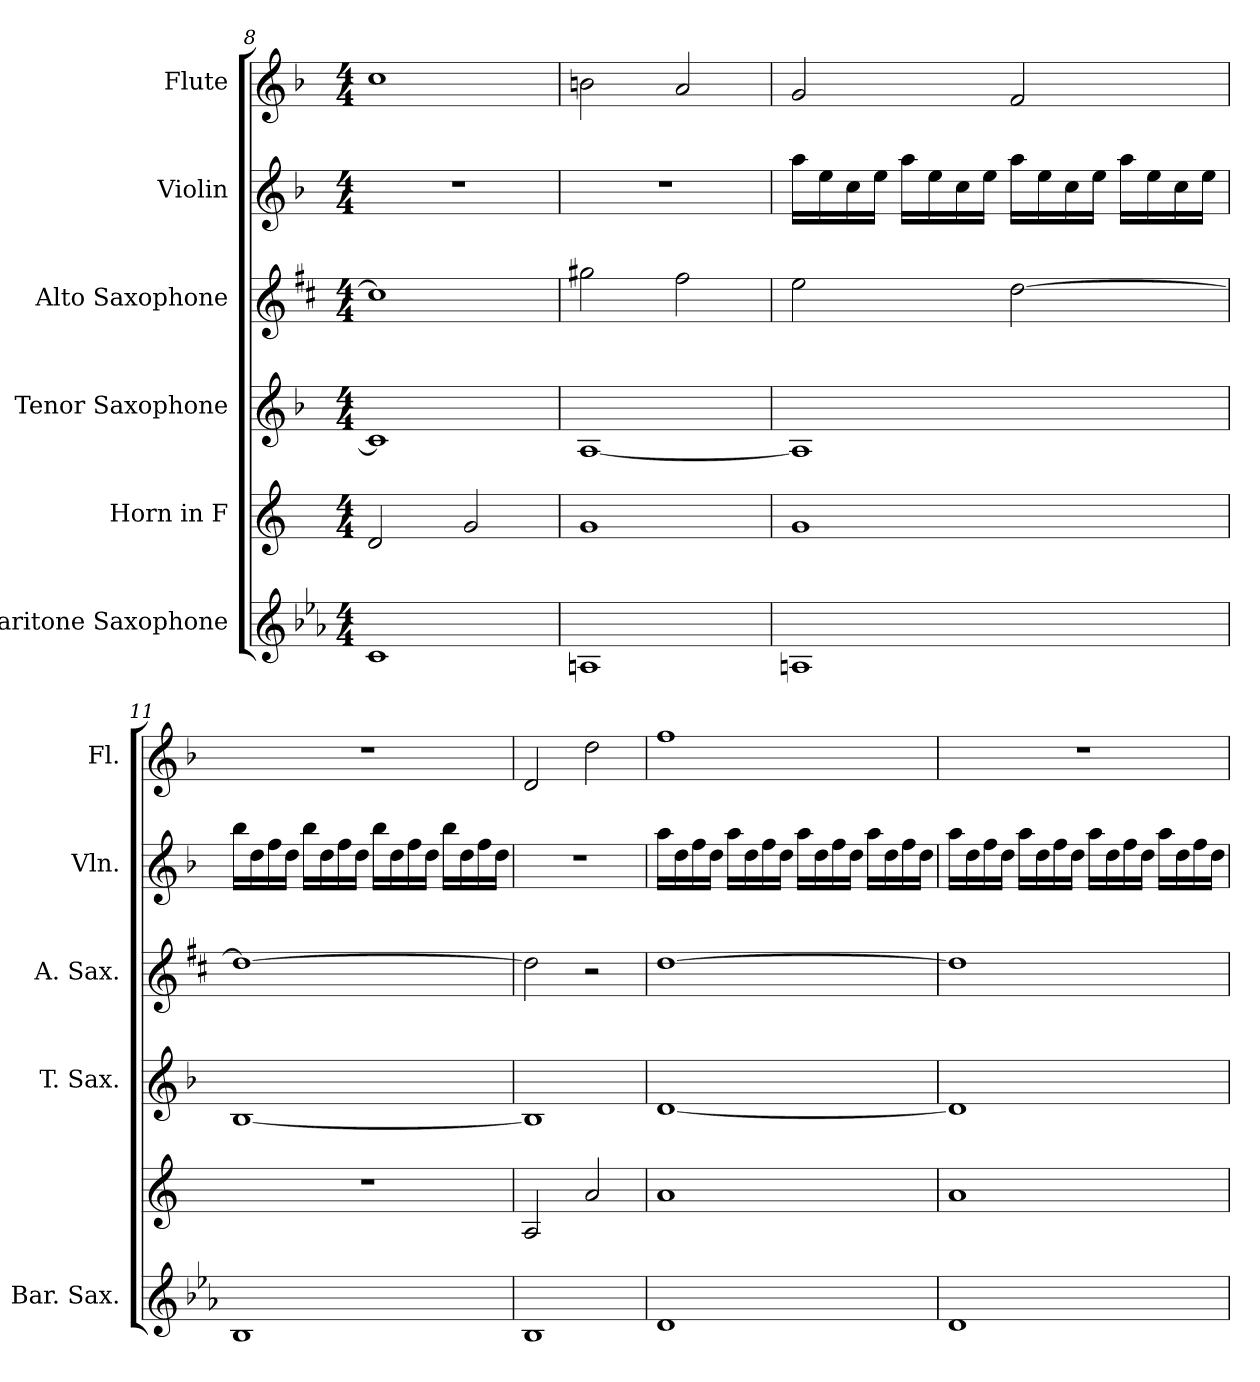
**kern	**kern	**kern	**kern	**kern	**kern
*part6	*part5	*part4	*part3	*part2	*part1
*staff6	*staff5	*staff4	*staff3	*staff2	*staff1
*I"Baritone Saxophone	*I"Horn in F	*I"Tenor Saxophone	*I"Alto Saxophone	*I"Violin	*I"Flute
*I'Bar. Sax.	*	*I'T. Sax.	*I'A. Sax.	*I'Vln.	*I'Fl.
*clefG2	*clefG2	*clefG2	*clefG2	*clefG2	*clefG2
*ITrd12c21	*ITrd4c7	*ITrd8c14	*ITrd5c9	*	*
*k[b-e-a-]	*k[b-]	*k[b-]	*k[b-]	*k[b-]	*k[b-]
*M4/4	*M4/4	*M4/4	*M4/4	*M4/4	*M4/4
=8	=8	=8	=8	=8	=8
1C	2G/	1C]	1e]	1r	1cc
.	2c/	.	.	.	.
=9	=9	=9	=9	=9	=9
1AAn	1c	[1AA	2bn\	1r	2bn\
.	.	.	2a\	.	2a/
=10	=10	=10	=10	=10	=10
1AAn	1c	1AA]	2g\	16aa\LL	2g/
.	.	.	.	16ee\	.
.	.	.	.	16cc\	.
.	.	.	.	16ee\JJ	.
.	.	.	.	16aa\LL	.
.	.	.	.	16ee\	.
.	.	.	.	16cc\	.
.	.	.	.	16ee\JJ	.
.	.	.	[2f\	16aa\LL	2f/
.	.	.	.	16ee\	.
.	.	.	.	16cc\	.
.	.	.	.	16ee\JJ	.
.	.	.	.	16aa\LL	.
.	.	.	.	16ee\	.
.	.	.	.	16cc\	.
.	.	.	.	16ee\JJ	.
!!LO:LB:g=z
=11	=11	=11	=11	=11	=11
1BB-	1r	[1BB-	1f_	16bb-\LL	1r
.	.	.	.	16dd\	.
.	.	.	.	16ff\	.
.	.	.	.	16dd\JJ	.
.	.	.	.	16bb-\LL	.
.	.	.	.	16dd\	.
.	.	.	.	16ff\	.
.	.	.	.	16dd\JJ	.
.	.	.	.	16bb-\LL	.
.	.	.	.	16dd\	.
.	.	.	.	16ff\	.
.	.	.	.	16dd\JJ	.
.	.	.	.	16bb-\LL	.
.	.	.	.	16dd\	.
.	.	.	.	16ff\	.
.	.	.	.	16dd\JJ	.
=12	=12	=12	=12	=12	=12
1BB-	2D/	1BB-]	2f\]	1r	2d/
.	2d/	.	2r	.	2dd\
=13	=13	=13	=13	=13	=13
1D	1d	[1D	[1f	16aa\LL	1ff
.	.	.	.	16dd\	.
.	.	.	.	16ff\	.
.	.	.	.	16dd\JJ	.
.	.	.	.	16aa\LL	.
.	.	.	.	16dd\	.
.	.	.	.	16ff\	.
.	.	.	.	16dd\JJ	.
.	.	.	.	16aa\LL	.
.	.	.	.	16dd\	.
.	.	.	.	16ff\	.
.	.	.	.	16dd\JJ	.
.	.	.	.	16aa\LL	.
.	.	.	.	16dd\	.
.	.	.	.	16ff\	.
.	.	.	.	16dd\JJ	.
!!LO:PB:g=z
=14	=14	=14	=14	=14	=14
1D	1d	1D]	1f]	16aa\LL	1r
.	.	.	.	16dd\	.
.	.	.	.	16ff\	.
.	.	.	.	16dd\JJ	.
.	.	.	.	16aa\LL	.
.	.	.	.	16dd\	.
.	.	.	.	16ff\	.
.	.	.	.	16dd\JJ	.
.	.	.	.	16aa\LL	.
.	.	.	.	16dd\	.
.	.	.	.	16ff\	.
.	.	.	.	16dd\JJ	.
.	.	.	.	16aa\LL	.
.	.	.	.	16dd\	.
.	.	.	.	16ff\	.
.	.	.	.	16dd\JJ	.
=	=	=	=	=	=
*-	*-	*-	*-	*-	*-
